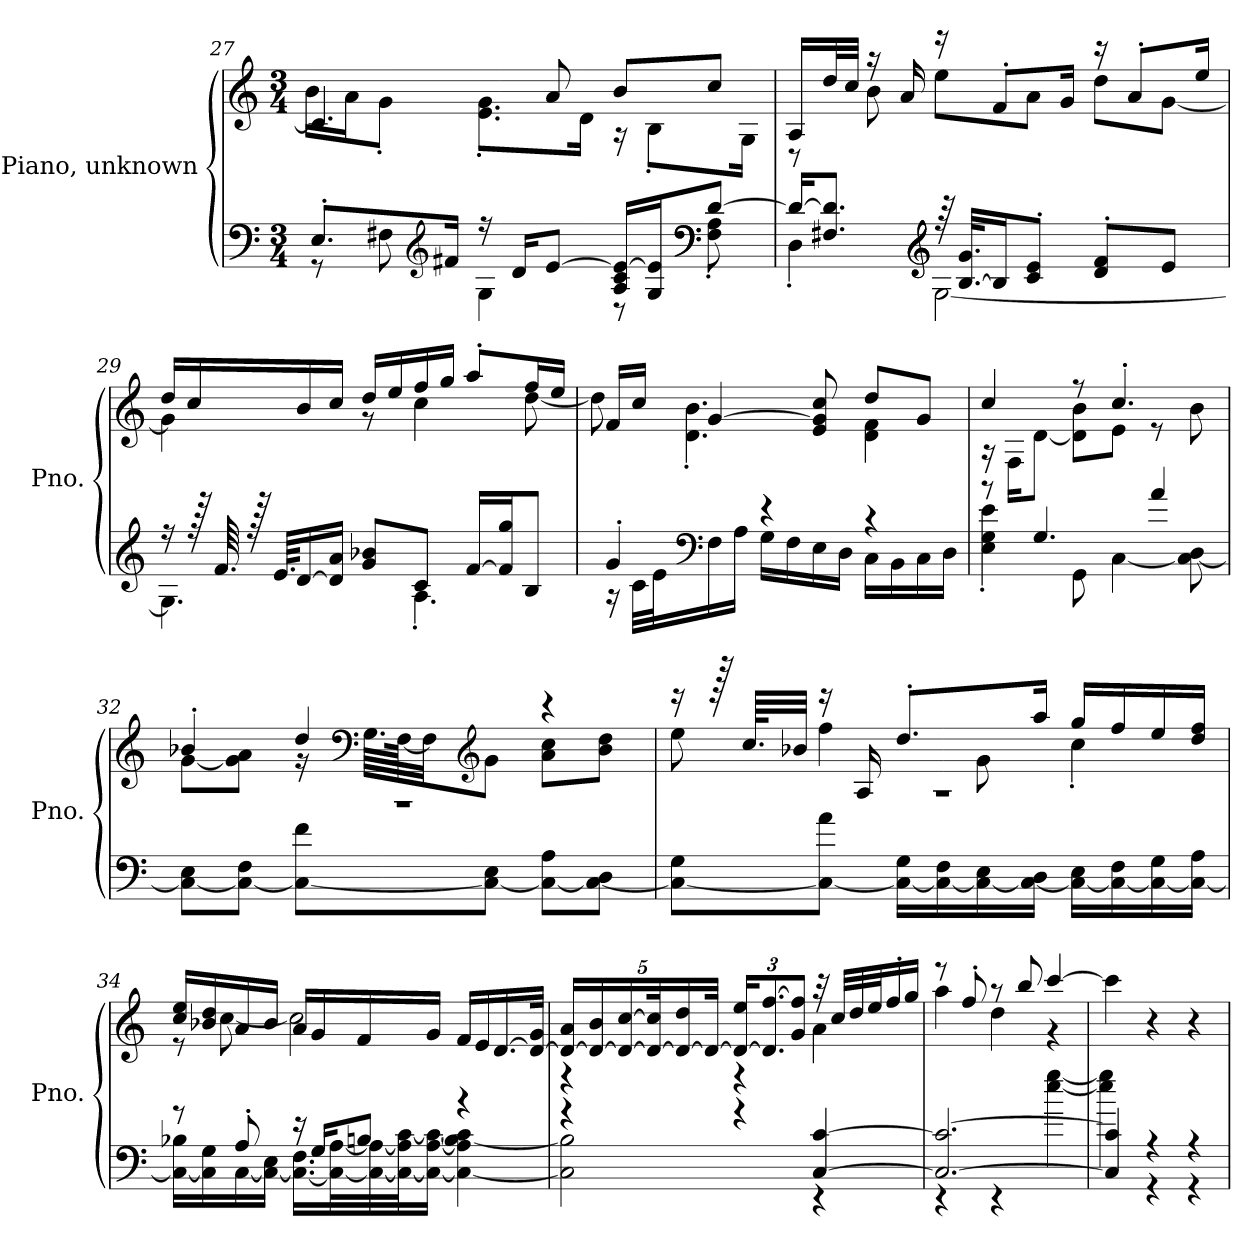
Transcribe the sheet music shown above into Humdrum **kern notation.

**kern	**kern
*part1	*part1
*staff2	*staff1
*I"Piano, unknown	*
*I'Pno.	*
*clefF4	*clefG2
*k[]	*k[]
*M3/4	*M3/4
=27	=27
*^	*^
8.E'/L	8r	4.c/]	16b\LL
.	.	.	16a\J
.	8F#X\	.	8g'\J
*clefG2	*	*	*
16f#X/Jk	.	.	.
16r	4G\	.	8.e\' 8.g\'L
16d/KL	.	.	.
[8e/J	.	8a/	.
.	.	.	16d\Jk
16A/ 16c/ 16e/_LL	8r	8b/L	16r
16G/ 16e/]J	.	.	8B'\L
*clefF4	*	*	*
[8d/J	8F#\' 8A\'	8cc/J	.
.	.	.	16G\Jk
!!LO:LB:g=z	!!
=28	=28	=28	=28
16d/KL_	4D'\	16A/LL	8r
8.F#X/ 8.d/]J	.	32dd/L	.
.	.	32cc/JJJ	.
.	.	16r	8b\
.	.	16a/	.
*clefG2	*	*	*
64r	[2G\	16r	8ee\L
[32.B/ 32.g/KLL	.	.	.
16B/J]	.	8f'/L	.
8c/' 8e/'J	.	.	8a\J
.	.	16g/Jk	.
8d/' 8f/'L	.	16r	8dd\L
.	.	8a'/L	.
8e/J	.	.	[8g\J
.	.	16ee/Jk	.
=29	=29	=29	=29
16r	4.G\]	16dd/LL	4g\]
128r	.	16cc/	.
64.f/	.	.	.
128r	.	.	.
64.e/KKLL	.	.	.
[16d/	.	16b/	.
16d/] 16a/JJ	.	16cc/JJ	.
8g/ 8b-X/L	.	16dd/LL	8r
.	.	16ee/	.
8c/J	4.A'\	16ff/	4cc\
.	.	16gg/JJ	.
[16f/LL	.	8aa'/L	.
16f/] 16gg/J	.	.	.
8B/J	.	16ff/L	[8dd\
.	.	16ee/JJ	.
!!LO:PB:g=z	!!
=30	=30	=30	=30
4g'/	16r	16f/LL	8dd\]
.	32c\LLL	16cc/JJ	.
.	32e\J	.	.
*clefF4	*	*	*
.	16F\	[4g/	4.d\' 4.b\'
.	16A\JJ	.	.
4r	16G\LL	.	.
.	16F\	.	.
.	16E\	8e/ 8g/] 8cc/	.
.	16D\JJ	.	.
4r	16C\LL	8dd/L	4d\ 4f\
.	16BB\	.	.
.	16C\	8g/J	.
.	16D\JJ	.	.
=31	=31	=31	=31
8r	4E\' 4G\' 4e\'	4cc/	16r
.	.	.	16F\KL
4.G/	.	.	[8d\J
.	8GG\	8r	8d\] 8b\L
.	[4C\	4.cc'/	8e\J
4a/	.	.	8r
.	8C\_ 8D\	.	8b\
=32	=32	=32	=32
2.r	8C\_ 8E\L	4b-X'/	[8g\L
.	8C\_ 8F\J	.	8g\] 8a\J
.	8C\_ 8f\L	4dd/	16r
*	*	*clefF4	*
.	.	.	64.G\LLLL
.	.	.	[128F\JK
.	.	.	32F\JJ]
*	*	*clefG2	*
.	8C\_ 8E\J	.	8g\J
.	8C\_ 8A\L	4r	8a\ 8cc\L
.	8C\_ 8D\J	.	8b-\ 8dd\J
!!LO:LB:g=z	!!
=33	=33	=33	=33
2.r	8C\_ 8G\L	16r	8ee\
.	.	128r	.
.	.	64.cc/KLLL	.
.	.	32b-X/JJJ	.
.	8C\_ 8a\J	16r	4ff\
.	.	16A/	.
.	16C\_ 16G\LL	8.dd'/L	.
.	16C\_ 16F\	.	.
.	16C\_ 16E\	.	8g\
.	16C\_ 16D\JJ	16aa/Jk	.
.	16C\_ 16E\LL	16gg/LL	4cc'\
.	16C\_ 16F\	16ff/	.
.	16C\_ 16G\	16ee/	.
.	16C\_ 16A\JJ	16dd/ 16ff/JJ	.
=34	=34	=34	=34
8r	16C\_ 16B-X\LL	16cc/ 16ee/LL	8r
.	16C\] 16G\	16b-X/ 16dd/	.
8A'/	[16C\	16a/	[8cc\
.	16C\_ 16E\JJ	16b-/JJ	.
16r	16.C\_ 16.F\LL	16a/LL	2cc\]
16G/KL	.	16g/	.
.	32C\_ [32A\L	.	.
8Bn/J	32C\_ 32A\_	16f/	.
.	32C\_ 32A\] [32c\J	.	.
.	16C\_ [16A\ 16c\_JJ	16g/JJ	.
4r	4C\_ 4A\] [4B\ 4c\]	16f/LL	.
.	.	16e/	.
.	.	[16.d/	.
.	.	32d/_ 32g/JJk	.
!!LO:LB:g=z	!!
=35	=35	=35	=35
*	*	*Xbrackettup	*
4r	2C\] 2B\]	20d/_ 20a/LL	4r
.	.	20d/_ 20b/	.
.	.	20d/_ [20cc/	.
.	.	40d/_ 40cc/]K	.
.	.	20d/_ 20dd/	.
.	.	40d/JJk_	.
4r	.	24d/_ 24ee/KL	4r
.	.	12.d/] [12.ff/	.
.	.	12g/ 12ff/]J	.
[4C/ [4c/	4r	32r	4a\
.	.	32cc/LLL	.
.	.	32dd/	.
.	.	32ee/J	.
.	.	16ff'/	.
.	.	16gg/JJ	.
=36	=36	=36	=36
2.C/_ 2.c/_	4r	8r	4aa\
.	.	8ff'/	.
.	4r	8r	4dd\
.	.	8bb/	.
.	[4ee\ [4gg\	[4ccc/	4r
*	*	*v	*v
=37	=37	=37
4C/] 4c/]	4ee\] 4gg\]	4ccc\]
4r	4r	4r
4r	4r	4r
*v	*v	*
=	=
*-	*-
